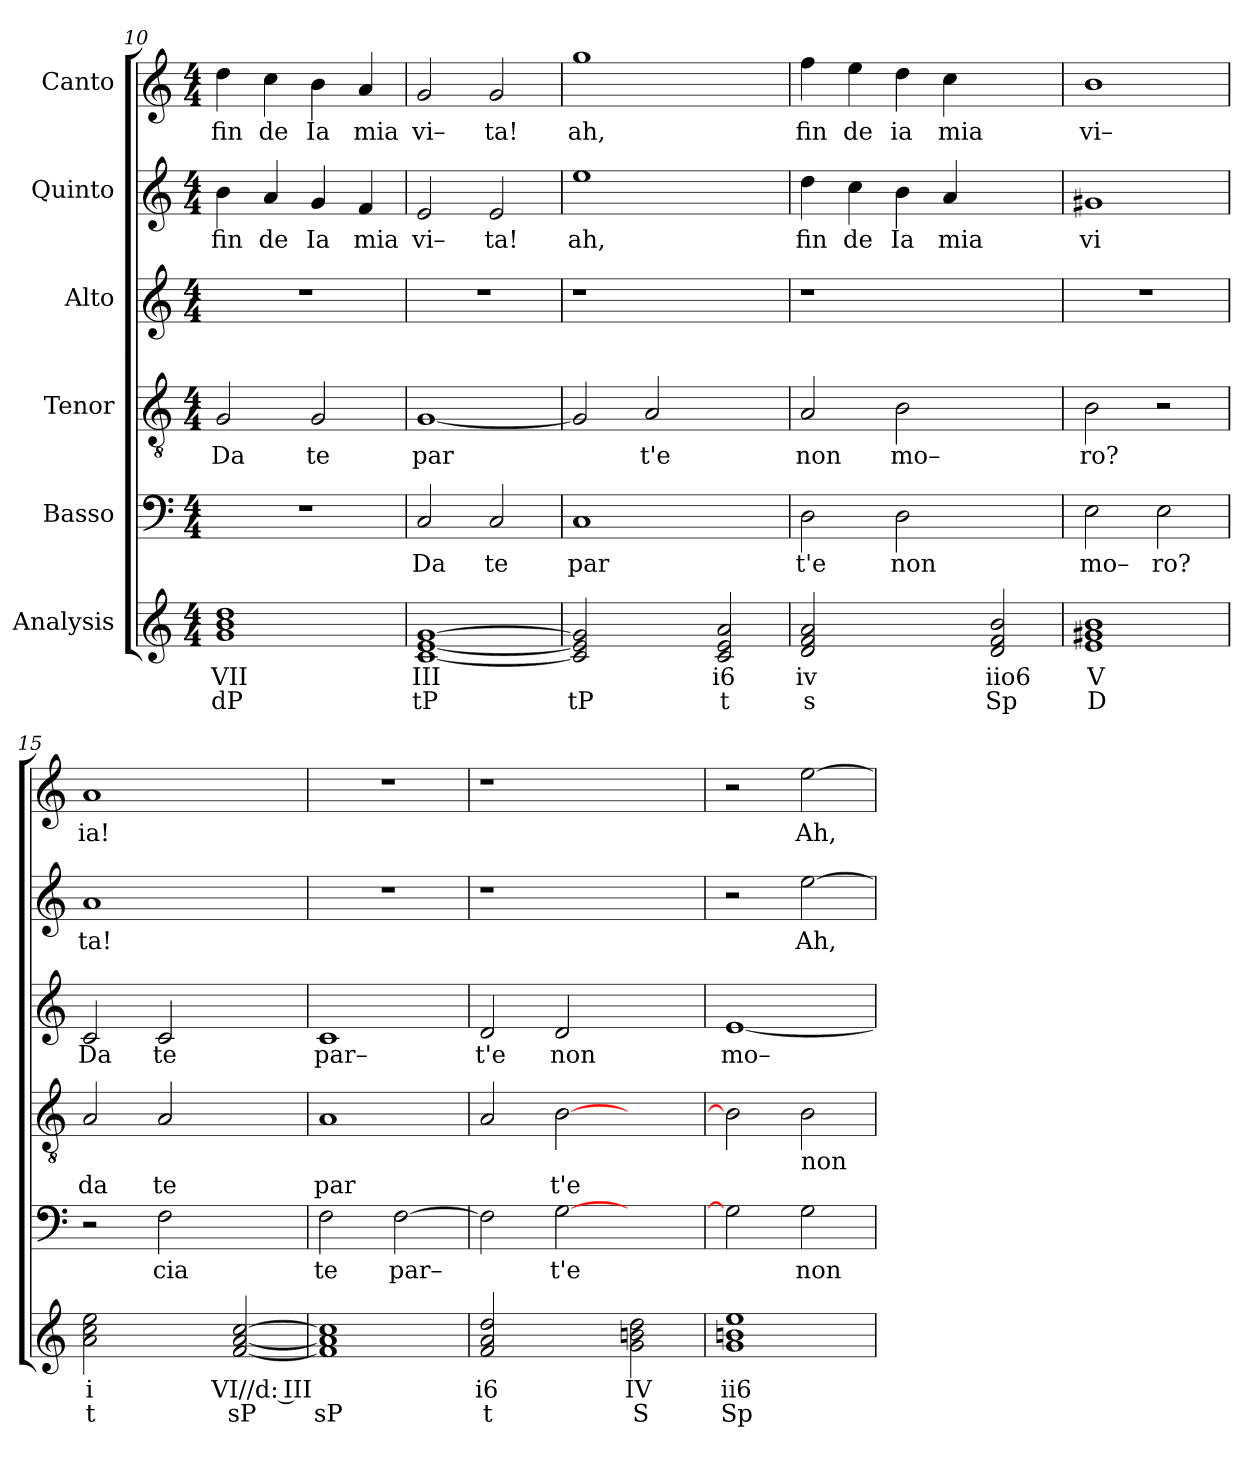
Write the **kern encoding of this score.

**kern	**text	**text	**kern	**text	**kern	**text	**kern	**text	**kern	**text	**kern	**text
*part6	*part6	*part6	*part5	*part5	*part4	*part4	*part3	*part3	*part2	*part2	*part1	*part1
*staff6	*staff6	*staff6	*staff5	*staff5	*staff4	*staff4	*staff3	*staff3	*staff2	*staff2	*staff1	*staff1
*I"Analysis	*	*	*I"Basso	*	*I"Tenor	*	*I"Alto	*	*I"Quinto	*	*I"Canto	*
*	*	*	*clefF4	*	*clefGv2	*	*clefG2	*	*clefG2	*	*clefG2	*
*k[]	*	*	*k[]	*	*k[]	*	*k[]	*	*k[]	*	*k[]	*
*M4/4	*	*	*M4/4	*	*M4/4	*	*M4/4	*	*M4/4	*	*M4/4	*
=10	=10	=10	=10	=10	=10	=10	=10	=10	=10	=10	=10	=10
!	!	!	!	!	!	!LO:LY:b	!	!	!	!	!	!
!	!	!	!	!	!	!	!	!	!	!LO:LY:b	!	!
!	!	!	!	!	!	!	!	!	!	!	!	!LO:LY:b
1g 1b 1dd	VII	dP	1r	.	2G/	Da	1r	.	4b\	fin	4dd\	fin
!	!	!	!	!	!	!	!	!	!	!LO:LY:b	!	!
!	!	!	!	!	!	!	!	!	!	!	!	!LO:LY:b
.	.	.	.	.	.	.	.	.	4a/	de	4cc\	de
!	!	!	!	!	!	!LO:LY:b	!	!	!	!	!	!
!	!	!	!	!	!	!	!	!	!	!LO:LY:b	!	!
!	!	!	!	!	!	!	!	!	!	!	!	!LO:LY:b
.	.	.	.	.	2G/	te	.	.	4g/	Ia	4b\	Ia
!	!	!	!	!	!	!	!	!	!	!LO:LY:b	!	!
!	!	!	!	!	!	!	!	!	!	!	!	!LO:LY:b
.	.	.	.	.	.	.	.	.	4f/	mia	4a/	mia
=11	=11	=11	=11	=11	=11	=11	=11	=11	=11	=11	=11	=11
!	!	!	!	!LO:LY:b	!	!	!	!	!	!	!	!
!	!	!	!	!	!	!LO:LY:b	!	!	!	!	!	!
!	!	!	!	!	!	!	!	!	!	!LO:LY:b	!	!
!	!	!	!	!	!	!	!	!	!	!	!	!LO:LY:b
[1c [1e [1g	III	tP	2C/	Da	[1G	par	1r	.	2e/	vi–	2g/	vi–
!	!	!	!	!LO:LY:b	!	!	!	!	!	!	!	!
!	!	!	!	!	!	!	!	!	!	!LO:LY:b	!	!
!	!	!	!	!	!	!	!	!	!	!	!	!LO:LY:b
.	.	.	2C/	te	.	.	.	.	2e/	ta!	2g/	ta!
=12	=12	=12	=12	=12	=12	=12	=12	=12	=12	=12	=12	=12
!	!	!	!	!LO:LY:b	!	!	!	!	!	!	!	!
!	!	!	!	!	!	!	!	!	!	!LO:LY:b	!	!
!	!	!	!	!	!	!	!	!	!	!	!	!LO:LY:b
2c] 2e] 2g]	.	tP	1C	par	2G/]	.	1r	.	1ee	ah,	1gg	ah,
!	!	!	!	!	!	!LO:LY:b	!	!	!	!	!	!
2ryy	.	.	.	.	2A/	t'e	.	.	.	.	.	.
2c 2e 2a	i6	t	2ryy	.	2ryy	.	2ryy	.	2ryy	.	2ryy	.
=13	=13	=13	=13	=13	=13	=13	=13	=13	=13	=13	=13	=13
!	!	!	!	!LO:LY:b	!	!	!	!	!	!	!	!
!	!	!	!	!	!	!LO:LY:b	!	!	!	!	!	!
!	!	!	!	!	!	!	!	!	!	!LO:LY:b	!	!
!	!	!	!	!	!	!	!	!	!	!	!	!LO:LY:b
2d 2f 2a	iv	s	2D\	t'e	2A/	non	1r	.	4dd\	fin	4ff\	fin
!	!	!	!	!	!	!	!	!	!	!LO:LY:b	!	!
!	!	!	!	!	!	!	!	!	!	!	!	!LO:LY:b
.	.	.	.	.	.	.	.	.	4cc\	de	4ee\	de
!	!	!	!	!LO:LY:b	!	!	!	!	!	!	!	!
!	!	!	!	!	!	!LO:LY:b	!	!	!	!	!	!
!	!	!	!	!	!	!	!	!	!	!LO:LY:b	!	!
!	!	!	!	!	!	!	!	!	!	!	!	!LO:LY:b
2ryy	.	.	2D\	non	2B\	mo–	.	.	4b\	Ia	4dd\	ia
!	!	!	!	!	!	!	!	!	!	!LO:LY:b	!	!
!	!	!	!	!	!	!	!	!	!	!	!	!LO:LY:b
.	.	.	.	.	.	.	.	.	4a/	mia	4cc\	mia
2d 2f 2b	iio6	Sp	2ryy	.	2ryy	.	2ryy	.	2ryy	.	2ryy	.
=14	=14	=14	=14	=14	=14	=14	=14	=14	=14	=14	=14	=14
!	!	!	!	!LO:LY:b	!	!	!	!	!	!	!	!
!	!	!	!	!	!	!LO:LY:b	!	!	!	!	!	!
!	!	!	!	!	!	!	!	!	!	!LO:LY:b	!	!
!	!	!	!	!	!	!	!	!	!	!	!	!LO:LY:b
1e 1g#X 1b	V	D	2E\	mo–	2B\	ro?	1r	.	1g#X	vi	1b	vi–
!	!	!	!	!LO:LY:b	!	!	!	!	!	!	!	!
.	.	.	2E\	ro?	2r	.	.	.	.	.	.	.
=15	=15	=15	=15	=15	=15	=15	=15	=15	=15	=15	=15	=15
!	!	!	!	!	!	!LO:LY:b	!	!	!	!	!	!
!	!	!	!	!	!	!	!	!LO:LY:b	!	!	!	!
!	!	!	!	!	!	!	!	!	!	!LO:LY:b	!	!
!	!	!	!	!	!	!	!	!	!	!	!	!LO:LY:b
2a 2cc 2ee	i	t	2r	.	2A/	da	2c/	Da	1a	ta!	1a	ia!
!	!	!	!	!LO:LY:b	!	!	!	!	!	!	!	!
!	!	!	!	!	!	!LO:LY:b	!	!	!	!	!	!
!	!	!	!	!	!	!	!	!LO:LY:b	!	!	!	!
2ryy	.	.	2F\	cia	2A/	te	2c/	te	.	.	.	.
[2f [2a [2cc	VI//d: III	sP	2ryy	.	2ryy	.	2ryy	.	2ryy	.	2ryy	.
=16	=16	=16	=16	=16	=16	=16	=16	=16	=16	=16	=16	=16
!	!	!	!	!LO:LY:b	!	!	!	!	!	!	!	!
!	!	!	!	!	!	!LO:LY:b	!	!	!	!	!	!
!	!	!	!	!	!	!	!	!LO:LY:b	!	!	!	!
1f] 1a] 1cc]	.	sP	2F\	te	1A	par	1c	par–	1r	.	1r	.
!	!	!	!	!LO:LY:b	!	!	!	!	!	!	!	!
.	.	.	[2F\	par–	.	.	.	.	.	.	.	.
=17	=17	=17	=17	=17	=17	=17	=17	=17	=17	=17	=17	=17
!	!	!	!	!	!	!	!	!LO:LY:b	!	!	!	!
2f 2a 2dd	i6	t	2F\]	.	2A/	.	2d/	t'e	1r	.	1r	.
!	!	!	!	!LO:LY:b	!	!	!	!	!	!	!	!
!	!	!	!	!	!	!LO:LY:b	!	!	!	!	!	!
!	!	!	!	!	!	!	!	!LO:LY:b	!	!	!	!
2ryy	.	.	[2G\	t'e	[2B\	t'e	2d/	non	.	.	.	.
2g 2bn 2dd	IV	S	2ryy	.	2ryy	.	2ryy	.	2ryy	.	2ryy	.
=18	=18	=18	=18	=18	=18	=18	=18	=18	=18	=18	=18	=18
!	!	!	!	!	!	!	!	!LO:LY:b	!	!	!	!
1g 1bn 1ee	ii6	Sp	2G\]	.	2B\]	.	[1e	mo–	2r	.	2r	.
!	!	!	!	!LO:LY:b	!	!	!	!	!	!	!	!
!	!	!	!	!	!	!	!	!	!	!LO:LY:b	!	!
!	!	!	!	!	!LO:TX:b:t=non	!	!	!	!	!	!	!
!	!	!	!	!	!	!	!	!	!	!	!	!LO:LY:b
.	.	.	2G\	non	2B\	.	.	.	[2ee\	Ah,	[2ee\	Ah,
=	=	=	=	=	=	=	=	=	=	=	=	=
*-	*-	*-	*-	*-	*-	*-	*-	*-	*-	*-	*-	*-
